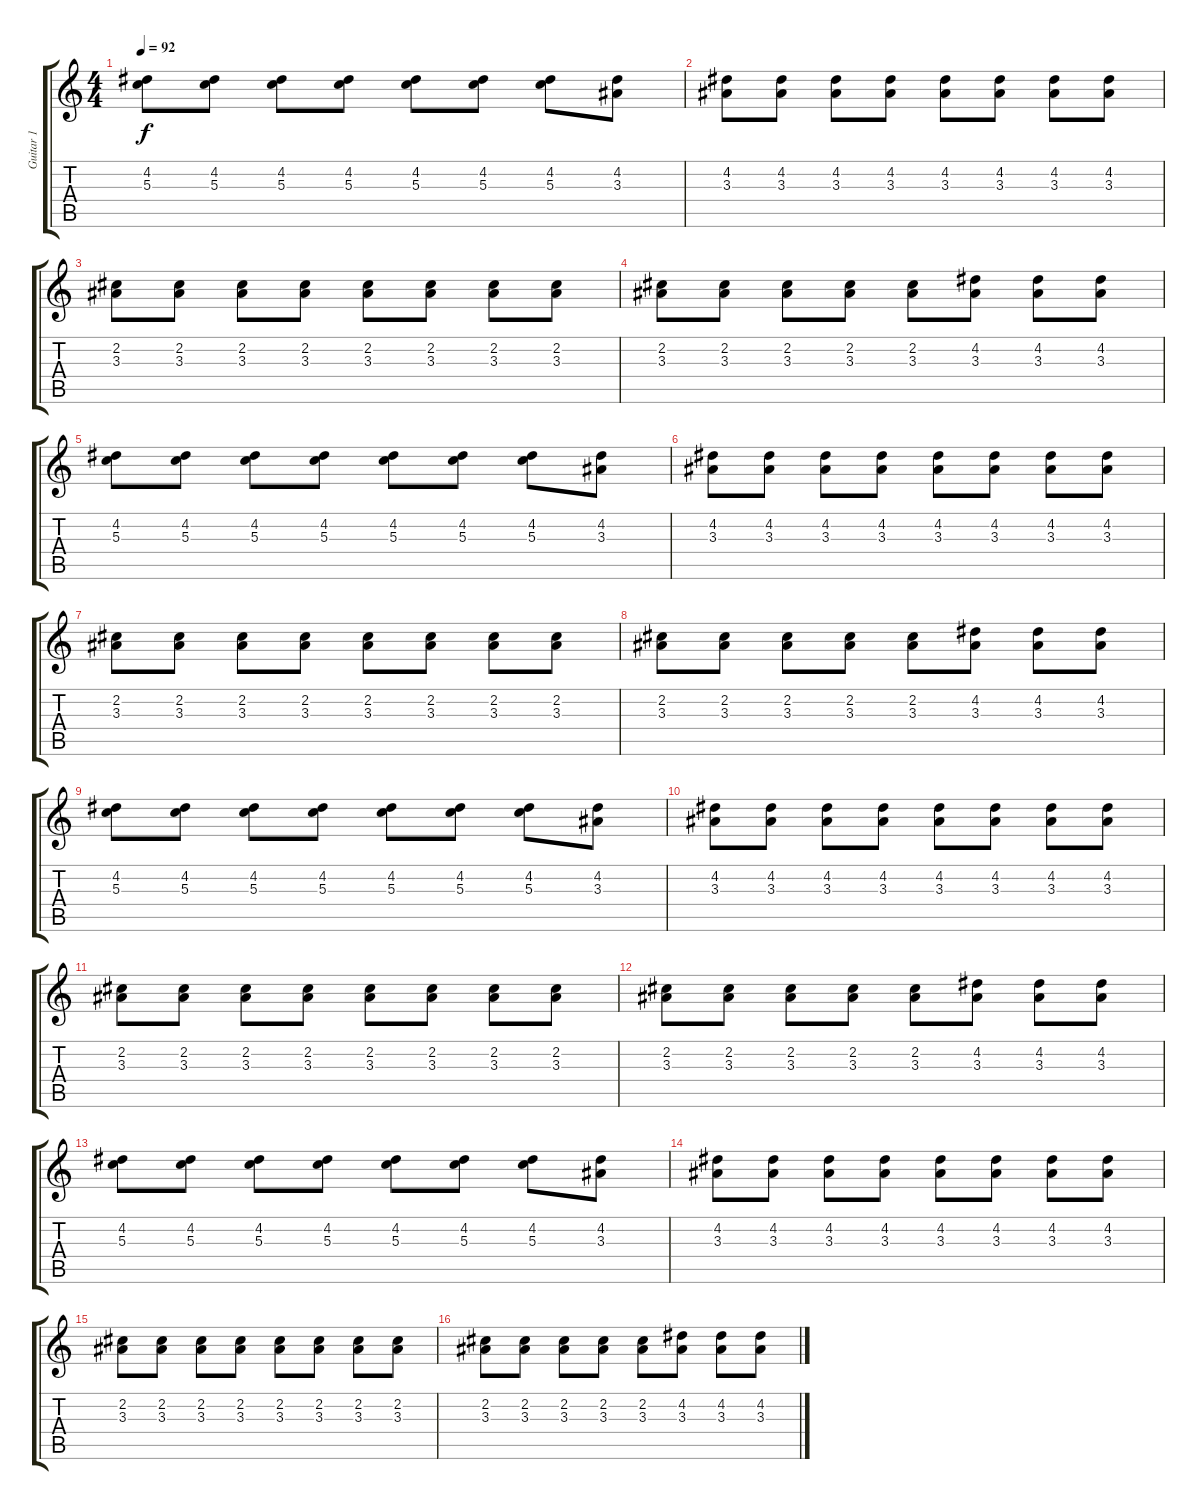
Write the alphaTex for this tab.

\track ("Guitar 1" "Guitar 1") {instrument electricguitarclean}
\staff {score tabs}
\tuning (E4 B3 G3 D3 A2 E2) {hide}
\ts (4 4)
\tempo 92
\clef g2
\ks c
(4.2 5.3).8{dy f instrument electricguitarclean} (4.2 5.3).8 (4.2 5.3).8 (4.2 5.3).8 (4.2 5.3).8 (4.2 5.3).8 (4.2 5.3).8 (4.2 3.3).8 |
(4.2 3.3).8 (4.2 3.3).8 (4.2 3.3).8 (4.2 3.3).8 (4.2 3.3).8 (4.2 3.3).8 (4.2 3.3).8 (4.2 3.3).8 |
(2.2 3.3).8 (2.2 3.3).8 (2.2 3.3).8 (2.2 3.3).8 (2.2 3.3).8 (2.2 3.3).8 (2.2 3.3).8 (2.2 3.3).8 |
(2.2 3.3).8 (2.2 3.3).8 (2.2 3.3).8 (2.2 3.3).8 (2.2 3.3).8 (4.2 3.3).8 (4.2 3.3).8 (4.2 3.3).8 |
(4.2 5.3).8 (4.2 5.3).8 (4.2 5.3).8 (4.2 5.3).8 (4.2 5.3).8 (4.2 5.3).8 (4.2 5.3).8 (4.2 3.3).8 |
(4.2 3.3).8 (4.2 3.3).8 (4.2 3.3).8 (4.2 3.3).8 (4.2 3.3).8 (4.2 3.3).8 (4.2 3.3).8 (4.2 3.3).8 |
(2.2 3.3).8 (2.2 3.3).8 (2.2 3.3).8 (2.2 3.3).8 (2.2 3.3).8 (2.2 3.3).8 (2.2 3.3).8 (2.2 3.3).8 |
(2.2 3.3).8 (2.2 3.3).8 (2.2 3.3).8 (2.2 3.3).8 (2.2 3.3).8 (4.2 3.3).8 (4.2 3.3).8 (4.2 3.3).8 |
(4.2 5.3).8 (4.2 5.3).8 (4.2 5.3).8 (4.2 5.3).8 (4.2 5.3).8 (4.2 5.3).8 (4.2 5.3).8 (4.2 3.3).8 |
(4.2 3.3).8 (4.2 3.3).8 (4.2 3.3).8 (4.2 3.3).8 (4.2 3.3).8 (4.2 3.3).8 (4.2 3.3).8 (4.2 3.3).8 |
(2.2 3.3).8 (2.2 3.3).8 (2.2 3.3).8 (2.2 3.3).8 (2.2 3.3).8 (2.2 3.3).8 (2.2 3.3).8 (2.2 3.3).8 |
(2.2 3.3).8 (2.2 3.3).8 (2.2 3.3).8 (2.2 3.3).8 (2.2 3.3).8 (4.2 3.3).8 (4.2 3.3).8 (4.2 3.3).8 |
(4.2 5.3).8 (4.2 5.3).8 (4.2 5.3).8 (4.2 5.3).8 (4.2 5.3).8 (4.2 5.3).8 (4.2 5.3).8 (4.2 3.3).8 |
(4.2 3.3).8 (4.2 3.3).8 (4.2 3.3).8 (4.2 3.3).8 (4.2 3.3).8 (4.2 3.3).8 (4.2 3.3).8 (4.2 3.3).8 |
(2.2 3.3).8 (2.2 3.3).8 (2.2 3.3).8 (2.2 3.3).8 (2.2 3.3).8 (2.2 3.3).8 (2.2 3.3).8 (2.2 3.3).8 |
(2.2 3.3).8 (2.2 3.3).8 (2.2 3.3).8 (2.2 3.3).8 (2.2 3.3).8 (4.2 3.3).8 (4.2 3.3).8 (4.2 3.3).8
